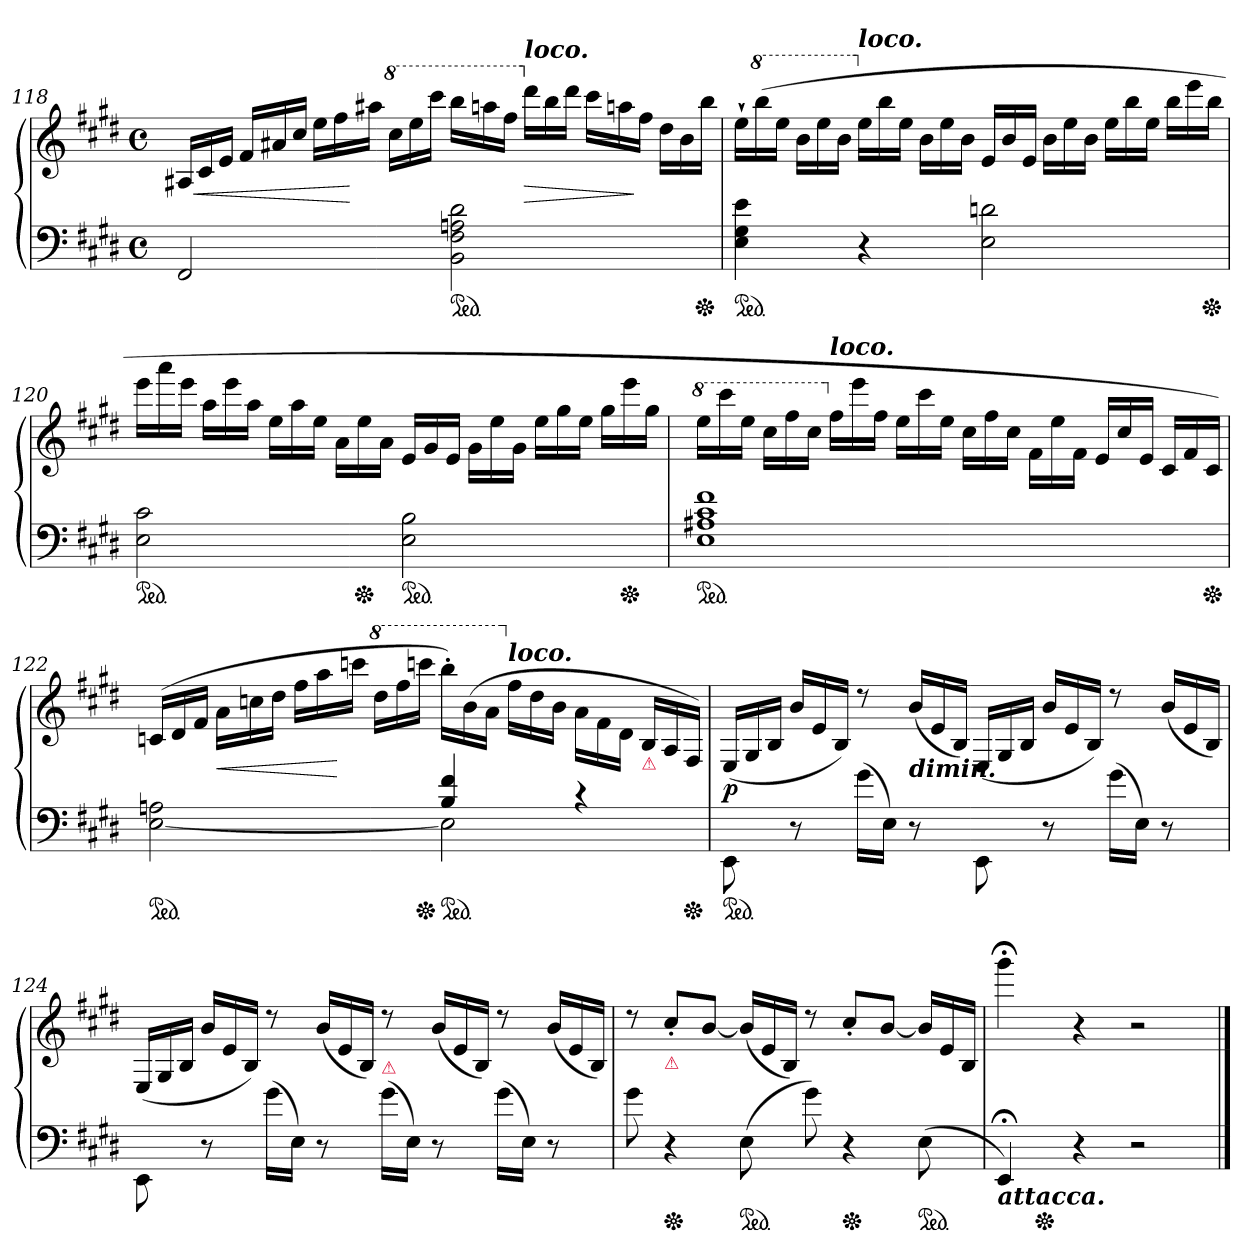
**kern	**kern	**dynam
*part1	*part1	*part1
*staff2	*staff1	*staff1/2
*clefF4	*clefG2	*
*k[f#c#g#d#]	*k[f#c#g#d#]	*
*M4/4	*M4/4	*
*met(c)	*met(c)	*
*	*Xtuplet	*
=118	=118	=118
2FF#	24A#XLL	.
.	24c#	<
.	24eJJ	.
.	24f#LL	.
.	24a#X	.
.	24cc#JJ	.
.	24eeLL	.
.	24ff#	.
.	24aa#XJJ	[
*	*8va	*
.	24ccc#LL	.
.	24eee	.
.	24cccc#JJ	.
*ped	*	*
2BB 2F# 2An 2d#	24bbbLL	.
.	24aaan	.
.	24fff#JJ	.
*	*X8va	*
!	!LO:TX:a:Bi:t=loco.	!
.	24ddd#LL	>
.	24bb	.
.	24ddd#JJ	.
.	24ccc#LL	.
.	24aan	.
.	24ff#JJ	]
.	24dd#LL	.
.	24b	.
*Xped	*	*
.	24bbJJ	.
=119	=119	=119
*ped	*	*
4E 4G# 4e	24ee`LL	.
*	*8va	*
.	(>24bbb	.
.	24eeeJJ	.
.	24bbLL	.
.	24eee	.
.	24bbJJ	.
*	*X8va	*
!	!LO:TX:a:Bi:t=loco.	!
4r	24eeLL	.
.	24bb	.
.	24eeJJ	.
.	24bLL	.
.	24ee	.
.	24bJJ	.
2E 2dn	24eLL	.
.	24b	.
.	24eJJ	.
.	24bLL	.
.	24ee	.
.	24bJJ	.
.	24eeLL	.
.	24bb	.
.	24eeJJ	.
.	24bbLL	.
.	24eee	.
*Xped	*	*
.	24bbJJ	.
=120	=120	=120
*ped	*	*
2E 2c#	24eeeLL	.
.	24aaa	.
.	24eeeJJ	.
.	24aaLL	.
.	24eee	.
.	24aaJJ	.
.	24eeLL	.
.	24aa	.
.	24eeJJ	.
.	24aLL	.
*Xped	*	*
.	24ee	.
.	24aJJ	.
*ped	*	*
2E 2B	24eLL	.
.	24g#	.
.	24eJJ	.
.	24g#\LL	.
.	24ee	.
.	24g#JJ	.
.	24eeLL	.
.	24gg#	.
.	24eeJJ	.
.	24gg#LL	.
*Xped	*	*
.	24eee	.
.	24gg#JJ	.
=121	=121	=121
*	*8va	*
*ped	*	*
1E 1A#X 1c# 1f#	24eeeLL	.
.	24cccc#	.
.	24eeeJJ	.
.	24ccc#LL	.
.	24fff#	.
.	24ccc#JJ	.
*	*X8va	*
!	!LO:TX:a:Bi:t=loco.	!
.	24ff#LL	.
.	24eee	.
.	24ff#JJ	.
.	24eeLL	.
.	24ccc#	.
.	24eeJJ	.
.	24cc#LL	.
.	24ff#	.
.	24cc#JJ	.
.	24f#\LL	.
.	24ee	.
.	24f#JJ	.
.	24eLL	.
.	24cc#	.
.	24eJJ	.
.	24c#LL	.
.	24f#	.
*Xped	*	*
.	24c#JJ)	.
=122	=122	=122
*^	*	*
*ped	*	*	*
2ryy	[2E 2An	(>24cnLL	.
.	.	24d#	.
.	.	24f#JJ	.
.	.	24aLL	<
.	.	24ccn	.
.	.	24dd#JJ	.
.	.	24ff#LL	.
.	.	24aa	.
.	.	24cccnJJ	[
*	*	*8va	*
.	.	24ddd#LL	.
.	.	24fff#	.
*Xped	*	*	*
.	.	24ccccnJJ	.
*ped	*	*	*
4B 4f#	2E]	24bbb'LL)	.
.	.	(>24bb	.
.	.	24aaJJ	.
*	*	*X8va	*
!	!	!LO:TX:a:Bi:t=loco.	!
.	.	24ff#LL	.
.	.	24dd#	.
.	.	24bJJ	.
4r	.	24a\LL	.
.	.	24f#	.
.	.	24d#JJ	.
!	!	!LO:TX:b:color=crimson:t=⚠	!
.	.	24B\LL	.
.	.	24A/	.
*Xped	*	*	*
.	.	24F#/JJ)	.
*v	*v	*	*
=123	=123	=123
*ped	*	*
8EE\	(>24E/LL	p
.	24G#/	.
.	24B/JJ	.
8r	24bLL	.
.	24e	.
.	24BJJ)	.
(>16g#\LL	8rdd	.
16EJJ)	.	.
!	!LO:TX:c:Bi:t=dimin.	!
8r	(<24bLL	.
.	24e	.
.	24BJJ)	.
8EE\	(>24E/LL	.
.	24G#/	.
.	24B/JJ	.
8r	24bLL	.
.	24e	.
.	24BJJ)	.
(>16g#\LL	8rdd	.
16EJJ)	.	.
8r	(<24bLL	.
.	24e	.
.	24BJJ)	.
=124	=124	=124
8EE\	(>24E/LL	.
.	24G#/	.
.	24B/JJ	.
8r	24bLL	.
.	24e	.
.	24BJJ)	.
(>16g#\LL	8rdd	.
16EJJ)	.	.
8r	(<24bLL	.
.	24e	.
.	24BJJ)	.
!LO:TX:a:Bi:color=crimson:t=⚠	!	!
(>16g#\LL	8rdd	.
16EJJ)	.	.
8r	(<24bLL	.
.	24e	.
.	24BJJ)	.
(>16g#\LL	8rdd	.
16EJJ)	.	.
8r	(<24bLL	.
.	24e	.
.	24BJJ)	.
=125	=125	=125
8g#\	8rdd	.
!	!LO:TX:b:Bi:color=crimson:t=⚠	!
*Xped	*	*
4r	8cc#'/L	.
.	[8bJ	.
*ped	*	*
(<8E	(<24bLL]	.
.	24e	.
.	24BJJ)	.
8g#\)	8rdd	.
*Xped	*	*
4r	8cc#'/L	.
.	[8bJ	.
*ped	*	*
(>8E	24bLL]	.
.	24e	.
.	24BJJ	.
=126	=126	=126
!LO:TX:b:Bi:t=attacca.	!	!
*	*^	*
4EE;<)	4ggg#;<	8ryy	.
*Xped	*	*	*
.	.	2..ryy	.
4r	4r	.	.
2r	2r	.	.
*	*v	*v	*
==	==	==
*-	*-	*-
